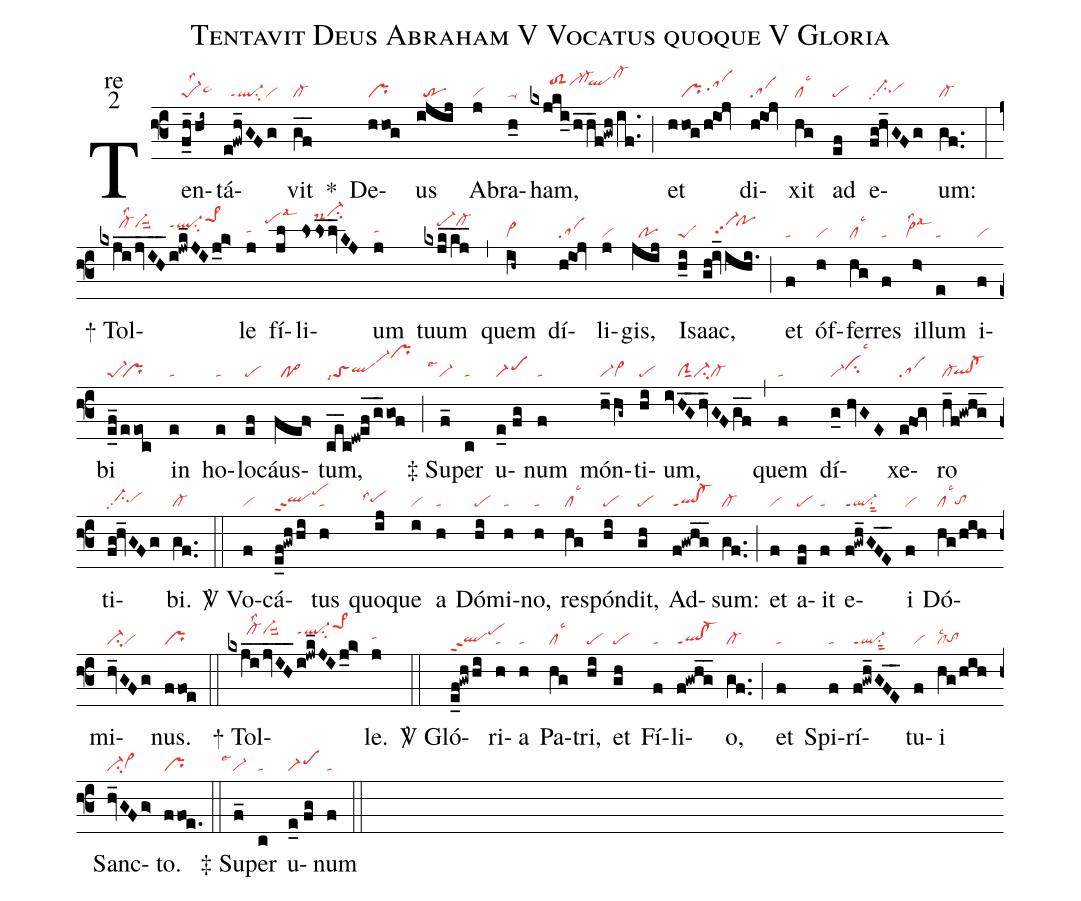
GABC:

name:Tentavit Deus Abraham V Vocatus quoque V Gloria;
office-part:re;
mode:2;
nabc-lines:1;
%%
(f3) Ten(f_h_hi~|pe-1lss2ta>hh)tá(e!fwh_GFg|//ql-ppt1su2vi)vit(gf__|cl-) <sp>*</sp>() De(hhog|pr)us(ijij|//tr) A(j|vi)bra(h_0|ta-)ham,(kxjki_/h_h_f!gwh/if..|//////toS2hkvi-hk`cl-hl``qlhkcl-hn) (;) et(hhog/h@ioj|////pr/sahi) di(h@ioj|sa)xit(hg|cllsc3) ad(ef|pe) e(fg!hv_GFg|//ci-hhpp2vihh)um:(gf..|cl-) (:)
<sp>+</sp> Tol(kxji__/jvIH___|//////cl-hjlss2vi-hjsuu2|i!jwk_JIj_k>|ql-hjppt1su2pe>1hm)le(j|tahh) fí(jl|```pehllsal3)li(lsls_lv_KJ|////ds-hnci-hp)um(j|tahh) tuum(kxjk_kj__|////pe-hkcl-hk) (,) quem(ih~|vi>) dí(h@ioj|sa)li(j|vi)gis,(jij|//po) I(h_i|peS)saac,(gh!iv_ihi.|////vi-hhpp2`pohk) (;) et(f|ta) óf(h|vi)fer(hg|cllsc3)res(f|ta) il(h>|``vi>lss2lsal3)lum(e|ta) i(f|vi)bi(e_f_/eeoc|pe-1``pr) in(e|ta) ho(e|ta)lo(ef|pe)cáus(fef>|//po>)tum,(ce__c!dw!ef_/g_gof|toSlsi7qlhhvi-hlprhn) (;)

<sp>‡</sp> Su(f_|````vi-lse1)per(c|ta) u(e_0//fg|scM1)num(f|ta) món(h_hg~|vi-vi>)ti(hi|pe)um,(ivHG__hv_GFgf__|////clSsut1ci-cl-) (,) quem(f|ta) dí(g_0//hvGE|vi-cihilsc3)xe(e@fog|sa)ro(h_f!gwhg__|cl-`qlhg!cl-hg) ti(fg!hv_GFg|//ci-hhpp2vihh)bi.(gf..|cl-) (::)

<sp>V/</sp> Vo(f|vi)cá(e_f!gwhhi|qlhhppt2pehk)tus(h|ta) quo(ij|````pehhlss4)que(i|vi) a(h|ta) Dó(hi|pe)mi(h|ta)no,(h|ta) res(hg|cllsc3)pón(hi|pe)dit,(gh|pe) Ad(f!gwhg__|ql!cl-ppt1)sum:(gf..|cl-) (;) et(f|vi) a(ef|pe)it(f|ta) e(f!gwh_GFE__|ql-ppt1su1sut2)i(f|vi) Dó(hg/hih|cllsc3tohg)mi(hv_GFg|ci-vi)nus.(ffoe|pr) (::)

<sp>+</sp> Tol(kxji__/jvIH___|//////cl-hjlss2vi-hjsuu2|i!jwk_JIj_k>|ql-hjppt1su2pe>1hm)le.(j|tahh) (::)

<sp>V/</sp> Gló(e_f!gwh/hi|qlhgppt2pehj)ri(h|ta)a(h|ta) Pa(hg|cllsc3)tri,(hi|pe) et(gh|pe) Fí(f|ta)li(f!gwhg__|ql!cl-ppt1)o,(gf..|cl-) (;) et(f|ta) Spi(f|ta)rí(f!gwh_GFE__|ql-ppt1su1sut2)tu(f|vi)i(hg/hih|cllsc2tohg) Sanc(hv_GFg>|ci-vi>hg)to.(ffoe.|pr) (::)

<sp>‡</sp> Su(f_|````vi-lse1)per(c|ta) u(e_0//fg|scM1)num(f|ta) (::)
